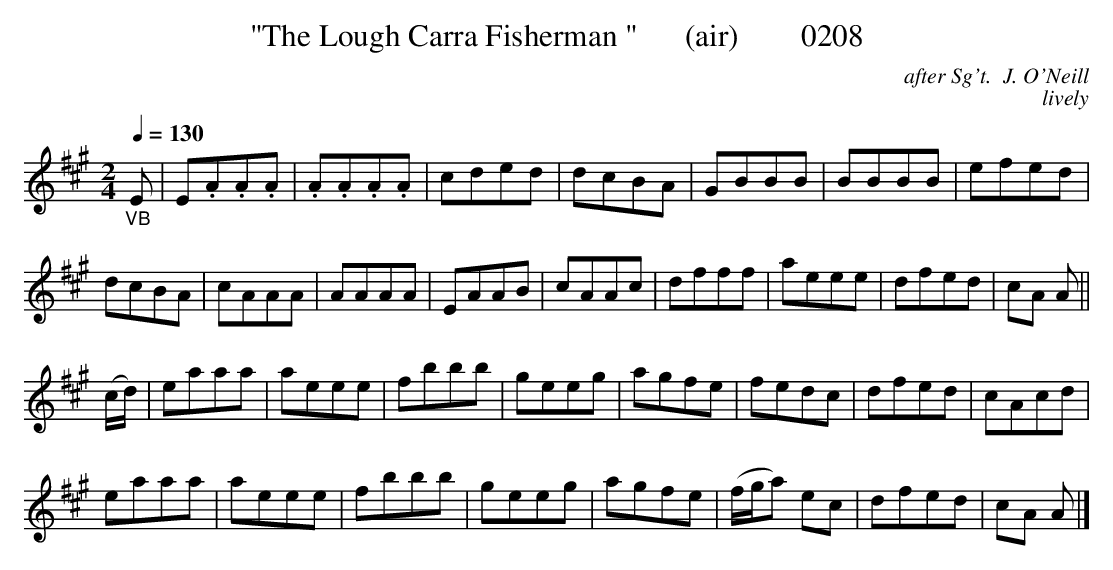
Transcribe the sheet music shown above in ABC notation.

X:1
T:"The Lough Carra Fisherman "      (air)        0208
C:after Sg't.  J. O'Neill
C:lively
Q:1/4=130
M:2/4
L:1/16
K:A
"_VB"E2|E2.A2.A2.A2|.A2.A2.A2.A2|c2d2e2d2|d2c2B2A2|G2B2B2B2|B2B2B2B2|e2f2e2d2|
d2c2B2A2|c2A2A2A2|A2A2A2A2|E2A2A2B2|c2A2A2c2|d2f2f2f2|a2e2e2e2|d2f2e2d2|c2A2 A2||
(cd)|e2a2a2a2|a2e2e2e2|f2b2b2b2|g2e2e2g2|a2g2f2e2|f2e2d2c2|d2f2e2d2|c2A2c2d2|
e2a2a2a2|a2e2e2e2|f2b2b2b2|g2e2e2g2|a2g2f2e2|(fga2) e2c2|d2f2e2d2|c2A2 A2 |]
